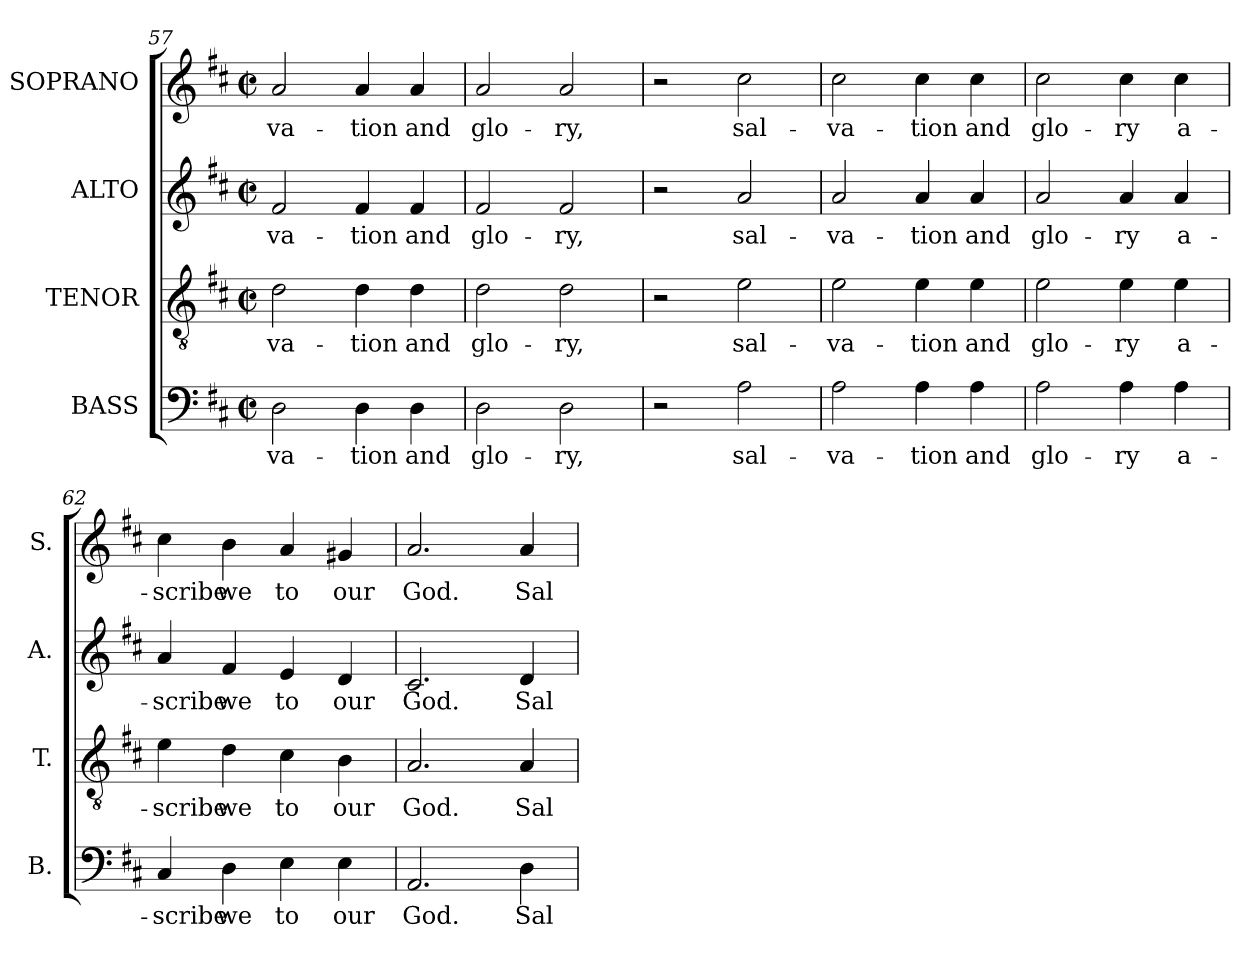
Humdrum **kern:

**kern	**text	**kern	**text	**kern	**text	**kern	**text
*part4	*part4	*part3	*part3	*part2	*part2	*part1	*part1
*staff4	*staff4	*staff3	*staff3	*staff2	*staff2	*staff1	*staff1
*I"BASS	*	*I"TENOR	*	*I"ALTO	*	*I"SOPRANO	*
*I'B.	*	*I'T.	*	*I'A.	*	*I'S.	*
*clefF4	*	*clefGv2	*	*clefG2	*	*clefG2	*
*	*	*ITrd7c12	*	*	*	*	*
*k[f#c#]	*	*k[f#c#]	*	*k[f#c#]	*	*k[f#c#]	*
*D:	*	*D:	*	*D:	*	*D:	*
*M2/2	*	*M2/2	*	*M2/2	*	*M2/2	*
*met(c|)	*	*met(c|)	*	*met(c|)	*	*met(c|)	*
=57	=57	=57	=57	=57	=57	=57	=57
!	!LO:LY:b:color=#000000	!	!	!	!	!	!
!	!	!	!LO:LY:b:color=#000000	!	!	!	!
!	!	!	!	!	!LO:LY:b:color=#000000	!	!
!	!	!	!	!	!	!	!LO:LY:b:color=#000000
2Di\	-va-	2Di\	-va-	2f#i/	-va-	2ai/	-va-
!	!LO:LY:b:color=#000000	!	!	!	!	!	!
!	!	!	!LO:LY:b:color=#000000	!	!	!	!
!	!	!	!	!	!LO:LY:b:color=#000000	!	!
!	!	!	!	!	!	!	!LO:LY:b:color=#000000
4Di\	-tion	4Di\	-tion	4f#i/	-tion	4ai/	-tion
!	!LO:LY:b:color=#000000	!	!	!	!	!	!
!	!	!	!LO:LY:b:color=#000000	!	!	!	!
!	!	!	!	!	!LO:LY:b:color=#000000	!	!
!	!	!	!	!	!	!	!LO:LY:b:color=#000000
4Di\	and	4Di\	and	4f#i/	and	4ai/	and
=58	=58	=58	=58	=58	=58	=58	=58
!	!LO:LY:b:color=#000000	!	!	!	!	!	!
!	!	!	!LO:LY:b:color=#000000	!	!	!	!
!	!	!	!	!	!LO:LY:b:color=#000000	!	!
!	!	!	!	!	!	!	!LO:LY:b:color=#000000
2Di\	glo-	2Di\	glo-	2f#i/	glo-	2ai/	glo-
!	!LO:LY:b:color=#000000	!	!	!	!	!	!
!	!	!	!LO:LY:b:color=#000000	!	!	!	!
!	!	!	!	!	!LO:LY:b:color=#000000	!	!
!	!	!	!	!	!	!	!LO:LY:b:color=#000000
2Di\	-ry,	2Di\	-ry,	2f#i/	-ry,	2ai/	-ry,
=59	=59	=59	=59	=59	=59	=59	=59
2r	.	2r	.	2r	.	2r	.
!	!LO:LY:b:color=#000000	!	!	!	!	!	!
!	!	!	!LO:LY:b:color=#000000	!	!	!	!
!	!	!	!	!	!LO:LY:b:color=#000000	!	!
!	!	!	!	!	!	!	!LO:LY:b:color=#000000
2Ai\	sal-	2Ei\	sal-	2ai/	sal-	2cc#i\	sal-
=60	=60	=60	=60	=60	=60	=60	=60
!	!LO:LY:b:color=#000000	!	!	!	!	!	!
!	!	!	!LO:LY:b:color=#000000	!	!	!	!
!	!	!	!	!	!LO:LY:b:color=#000000	!	!
!	!	!	!	!	!	!	!LO:LY:b:color=#000000
2Ai\	-va-	2Ei\	-va-	2ai/	-va-	2cc#i\	-va-
!	!LO:LY:b:color=#000000	!	!	!	!	!	!
!	!	!	!LO:LY:b:color=#000000	!	!	!	!
!	!	!	!	!	!LO:LY:b:color=#000000	!	!
!	!	!	!	!	!	!	!LO:LY:b:color=#000000
4Ai\	-tion	4Ei\	-tion	4ai/	-tion	4cc#i\	-tion
!	!LO:LY:b:color=#000000	!	!	!	!	!	!
!	!	!	!LO:LY:b:color=#000000	!	!	!	!
!	!	!	!	!	!LO:LY:b:color=#000000	!	!
!	!	!	!	!	!	!	!LO:LY:b:color=#000000
4Ai\	and	4Ei\	and	4ai/	and	4cc#i\	and
=61	=61	=61	=61	=61	=61	=61	=61
!	!LO:LY:b:color=#000000	!	!	!	!	!	!
!	!	!	!LO:LY:b:color=#000000	!	!	!	!
!	!	!	!	!	!LO:LY:b:color=#000000	!	!
!	!	!	!	!	!	!	!LO:LY:b:color=#000000
2Ai\	glo-	2Ei\	glo-	2ai/	glo-	2cc#i\	glo-
!	!LO:LY:b:color=#000000	!	!	!	!	!	!
!	!	!	!LO:LY:b:color=#000000	!	!	!	!
!	!	!	!	!	!LO:LY:b:color=#000000	!	!
!	!	!	!	!	!	!	!LO:LY:b:color=#000000
4Ai\	-ry	4Ei\	-ry	4ai/	-ry	4cc#i\	-ry
!	!LO:LY:b:color=#000000	!	!	!	!	!	!
!	!	!	!LO:LY:b:color=#000000	!	!	!	!
!	!	!	!	!	!LO:LY:b:color=#000000	!	!
!	!	!	!	!	!	!	!LO:LY:b:color=#000000
4Ai\	a-	4Ei\	a-	4ai/	a-	4cc#i\	a-
=62	=62	=62	=62	=62	=62	=62	=62
!	!LO:LY:b:color=#000000	!	!	!	!	!	!
!	!	!	!LO:LY:b:color=#000000	!	!	!	!
!	!	!	!	!	!LO:LY:b:color=#000000	!	!
!	!	!	!	!	!	!	!LO:LY:b:color=#000000
4C#i/	-scribe	4Ei\	-scribe	4ai/	-scribe	4cc#i\	-scribe
!	!LO:LY:b:color=#000000	!	!	!	!	!	!
!	!	!	!LO:LY:b:color=#000000	!	!	!	!
!	!	!	!	!	!LO:LY:b:color=#000000	!	!
!	!	!	!	!	!	!	!LO:LY:b:color=#000000
4Di\	we	4Di\	we	4f#i/	we	4bi\	we
!	!LO:LY:b:color=#000000	!	!	!	!	!	!
!	!	!	!LO:LY:b:color=#000000	!	!	!	!
!	!	!	!	!	!LO:LY:b:color=#000000	!	!
!	!	!	!	!	!	!	!LO:LY:b:color=#000000
4Ei\	to	4C#i\	to	4ei/	to	4ai/	to
!	!LO:LY:b:color=#000000	!	!	!	!	!	!
!	!	!	!LO:LY:b:color=#000000	!	!	!	!
!	!	!	!	!	!LO:LY:b:color=#000000	!	!
!	!	!	!	!	!	!	!LO:LY:b:color=#000000
4Ei\	our	4BBi\	our	4di/	our	4g#Xi/	our
=63	=63	=63	=63	=63	=63	=63	=63
!	!LO:LY:b:color=#000000	!	!	!	!	!	!
!	!	!	!LO:LY:b:color=#000000	!	!	!	!
!	!	!	!	!	!LO:LY:b:color=#000000	!	!
!	!	!	!	!	!	!	!LO:LY:b:color=#000000
2.AAi/	God.	2.AAi/	God.	2.c#i/	God.	2.ai/	God.
!	!LO:LY:b:color=#000000	!	!	!	!	!	!
!	!	!	!LO:LY:b:color=#000000	!	!	!	!
!	!	!	!	!	!LO:LY:b:color=#000000	!	!
!	!	!	!	!	!	!	!LO:LY:b:color=#000000
4Di\	Sal-	4AAi/	Sal-	4di/	Sal-	4ai/	Sal-
=	=	=	=	=	=	=	=
*-	*-	*-	*-	*-	*-	*-	*-
